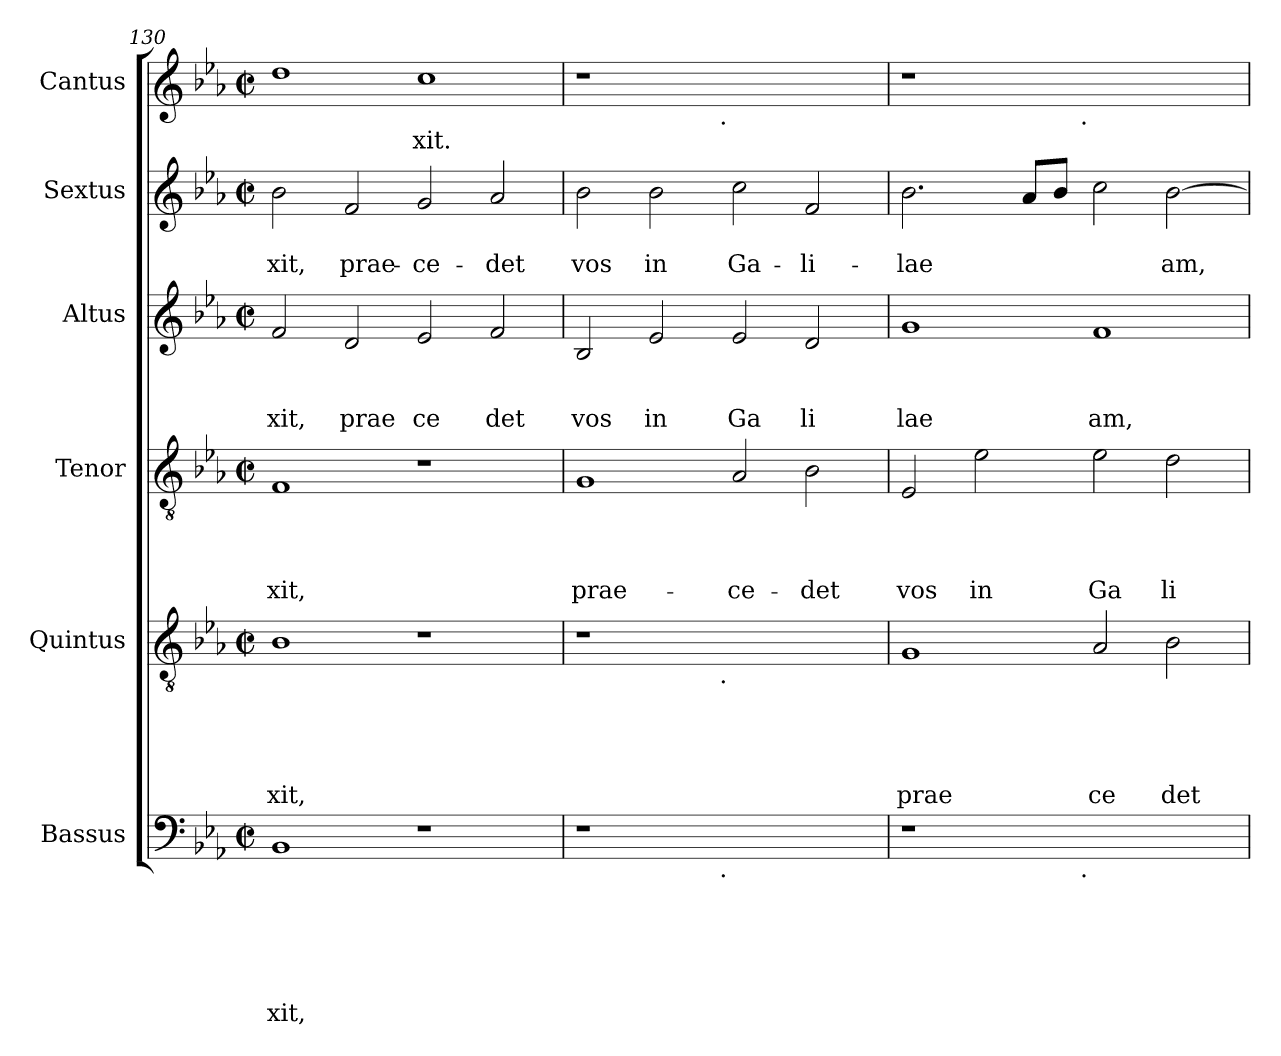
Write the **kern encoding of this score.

**kern	**text	**text	**text	**text	**text	**text	**kern	**text	**text	**text	**text	**text	**kern	**text	**text	**text	**text	**kern	**text	**text	**text	**kern	**text	**text	**kern	**text
*part6	*part6	*part6	*part6	*part6	*part6	*part6	*part5	*part5	*part5	*part5	*part5	*part5	*part4	*part4	*part4	*part4	*part4	*part3	*part3	*part3	*part3	*part2	*part2	*part2	*part1	*part1
*staff6	*staff6	*staff6	*staff6	*staff6	*staff6	*staff6	*staff5	*staff5	*staff5	*staff5	*staff5	*staff5	*staff4	*staff4	*staff4	*staff4	*staff4	*staff3	*staff3	*staff3	*staff3	*staff2	*staff2	*staff2	*staff1	*staff1
*I"Bassus	*	*	*	*	*	*	*I"Quintus	*	*	*	*	*	*I"Tenor	*	*	*	*	*I"Altus	*	*	*	*I"Sextus	*	*	*I"Cantus	*
*clefF4	*	*	*	*	*	*	*clefGv2	*	*	*	*	*	*clefGv2	*	*	*	*	*clefG2	*	*	*	*clefG2	*	*	*clefG2	*
*k[b-e-a-]	*	*	*	*	*	*	*k[b-e-a-]	*	*	*	*	*	*k[b-e-a-]	*	*	*	*	*k[b-e-a-]	*	*	*	*k[b-e-a-]	*	*	*k[b-e-a-]	*
*E-:	*	*	*	*	*	*	*E-:	*	*	*	*	*	*E-:	*	*	*	*	*E-:	*	*	*	*E-:	*	*	*E-:	*
*M2/2	*	*	*	*	*	*	*M2/2	*	*	*	*	*	*M2/2	*	*	*	*	*M2/2	*	*	*	*M2/2	*	*	*M2/2	*
*met(c|)	*	*	*	*	*	*	*met(c|)	*	*	*	*	*	*met(c|)	*	*	*	*	*met(c|)	*	*	*	*met(c|)	*	*	*met(c|)	*
=130	=130	=130	=130	=130	=130	=130	=130	=130	=130	=130	=130	=130	=130	=130	=130	=130	=130	=130	=130	=130	=130	=130	=130	=130	=130	=130
!	!	!	!	!	!	!LO:LY:b	!	!	!	!	!	!LO:LY:b	!	!	!	!	!LO:LY:b	!	!	!	!LO:LY:b	!	!	!LO:LY:b	!	!
1BB-	.	.	.	.	.	xit,	1B-	.	.	.	.	xit,	1F	.	.	.	-xit,	2f/	.	.	xit,	2b-\	.	-xit,	1dd	.
!	!	!	!	!	!	!	!	!	!	!	!	!	!	!	!	!	!	!	!	!	!LO:LY:b	!	!	!LO:LY:b	!	!
.	.	.	.	.	.	.	.	.	.	.	.	.	.	.	.	.	.	2d/	.	.	prae	2f/	.	prae-	.	.
!	!	!	!	!	!	!	!	!	!	!	!	!	!	!	!	!	!	!	!	!	!LO:LY:b	!	!	!LO:LY:b	!	!LO:LY:b
1r	.	.	.	.	.	.	1r	.	.	.	.	.	1r	.	.	.	.	2e-/	.	.	ce	2g/	.	-ce-	1cc	-xit.
!	!	!	!	!	!	!	!	!	!	!	!	!	!	!	!	!	!	!	!	!	!LO:LY:b	!	!	!LO:LY:b	!	!
.	.	.	.	.	.	.	.	.	.	.	.	.	.	.	.	.	.	2f/	.	.	det	2a-/	.	-det	.	.
=131	=131	=131	=131	=131	=131	=131	=131	=131	=131	=131	=131	=131	=131	=131	=131	=131	=131	=131	=131	=131	=131	=131	=131	=131	=131	=131
!	!	!	!	!	!	!	!	!	!	!	!	!	!	!	!	!	!LO:LY:b	!	!	!	!LO:LY:b	!	!	!LO:LY:b	!	!
*^	*	*	*	*	*	*	*^	*	*	*	*	*	*	*	*	*	*	*	*	*	*	*	*	*	*^	*
1r	2ryy	.	.	.	.	.	.	1r	2ryy	.	.	.	.	.	1G	.	.	.	prae-	2B-/	.	.	vos	2b-\	.	vos	1r	2ryy	.
!	!	!	!	!	!	!	!	!	!	!	!	!	!	!	!	!	!	!	!	!	!	!	!LO:LY:b	!	!	!LO:LY:b	!	!	!
.	4...ryy	.	.	.	.	.	.	.	4...ryy	.	.	.	.	.	.	.	.	.	.	2e-/	.	.	in	2b-\	.	in	.	4...ryy	.
!	!	!	!	!	!	!	!	!	!	!	!	!	!	!	!	!	!	!	!	!	!	!	!	!	!	!	!	!LO:TX:b:t=.	!
!	!	!	!	!	!	!	!	!	!LO:TX:b:t=.	!	!	!	!	!	!	!	!	!	!	!	!	!	!	!	!	!	!	!	!
!	!LO:TX:b:t=.	!	!	!	!	!	!	!	!	!	!	!	!	!	!	!	!	!	!	!	!	!	!	!	!	!	!	!	!
.	1ryy	.	.	.	.	.	.	.	1ryy	.	.	.	.	.	.	.	.	.	.	.	.	.	.	.	.	.	.	1ryy	.
!	!	!	!	!	!	!	!	!	!	!	!	!	!	!	!	!	!	!	!LO:LY:b	!	!	!	!LO:LY:b	!	!	!LO:LY:b	!	!	!
1ryy	.	.	.	.	.	.	.	1ryy	.	.	.	.	.	.	2A-/	.	.	.	-ce-	2e-/	.	.	Ga	2cc\	.	Ga-	1ryy	.	.
!	!	!	!	!	!	!	!	!	!	!	!	!	!	!	!	!	!	!	!LO:LY:b	!	!	!	!LO:LY:b	!	!	!LO:LY:b	!	!	!
.	.	.	.	.	.	.	.	.	.	.	.	.	.	.	2B-\	.	.	.	-det	2d/	.	.	li	2f/	.	-li-	.	.	.
.	32ryy	.	.	.	.	.	.	.	32ryy	.	.	.	.	.	.	.	.	.	.	.	.	.	.	.	.	.	.	32ryy	.
!!LO:PB:g=z	!!
=132	=132	=132	=132	=132	=132	=132	=132	=132	=132	=132	=132	=132	=132	=132	=132	=132	=132	=132	=132	=132	=132	=132	=132	=132	=132	=132	=132	=132	=132
!	!	!	!	!	!	!	!	!	!	!	!	!	!	!LO:LY:b	!	!	!	!	!LO:LY:b	!	!	!	!LO:LY:b	!	!	!LO:LY:b	!	!	!
*	*	*	*	*	*	*	*	*v	*v	*	*	*	*	*	*	*	*	*	*	*	*	*	*	*	*	*	*	*	*
1r	2ryy	.	.	.	.	.	.	1G	.	.	.	.	prae	2E-/	.	.	.	vos	1g	.	.	lae	2.b-\	.	-lae	1r	2ryy	.
!	!	!	!	!	!	!	!	!	!	!	!	!	!	!	!	!	!	!LO:LY:b	!	!	!	!	!	!	!	!	!	!
.	4...ryy	.	.	.	.	.	.	.	.	.	.	.	.	2e-\	.	.	.	in	.	.	.	.	.	.	.	.	4...ryy	.
.	.	.	.	.	.	.	.	.	.	.	.	.	.	.	.	.	.	.	.	.	.	.	8a-/L	.	.	.	.	.
.	.	.	.	.	.	.	.	.	.	.	.	.	.	.	.	.	.	.	.	.	.	.	8b-/J	.	.	.	.	.
!	!	!	!	!	!	!	!	!	!	!	!	!	!	!	!	!	!	!	!	!	!	!	!	!	!	!	!LO:TX:b:t=.	!
!	!LO:TX:b:t=.	!	!	!	!	!	!	!	!	!	!	!	!	!	!	!	!	!	!	!	!	!	!	!	!	!	!	!
.	1ryy	.	.	.	.	.	.	.	.	.	.	.	.	.	.	.	.	.	.	.	.	.	.	.	.	.	1ryy	.
!	!	!	!	!	!	!	!	!	!	!	!	!	!LO:LY:b	!	!	!	!	!LO:LY:b	!	!	!	!LO:LY:b	!	!	!	!	!	!
1ryy	.	.	.	.	.	.	.	2A-/	.	.	.	.	ce	2e-\	.	.	.	Ga	1f	.	.	am,	2cc\	.	.	1ryy	.	.
!	!	!	!	!	!	!	!	!	!	!	!	!	!LO:LY:b	!	!	!	!	!LO:LY:b	!	!	!	!	!	!	!LO:LY:b	!	!	!
.	.	.	.	.	.	.	.	2B-\	.	.	.	.	det	2d\	.	.	.	li	.	.	.	.	[>2b-\	.	am,	.	.	.
.	32ryy	.	.	.	.	.	.	.	.	.	.	.	.	.	.	.	.	.	.	.	.	.	.	.	.	.	32ryy	.
*v	*v	*	*	*	*	*	*	*	*	*	*	*	*	*	*	*	*	*	*	*	*	*	*	*	*	*v	*v	*
=	=	=	=	=	=	=	=	=	=	=	=	=	=	=	=	=	=	=	=	=	=	=	=	=	=	=
*-	*-	*-	*-	*-	*-	*-	*-	*-	*-	*-	*-	*-	*-	*-	*-	*-	*-	*-	*-	*-	*-	*-	*-	*-	*-	*-
